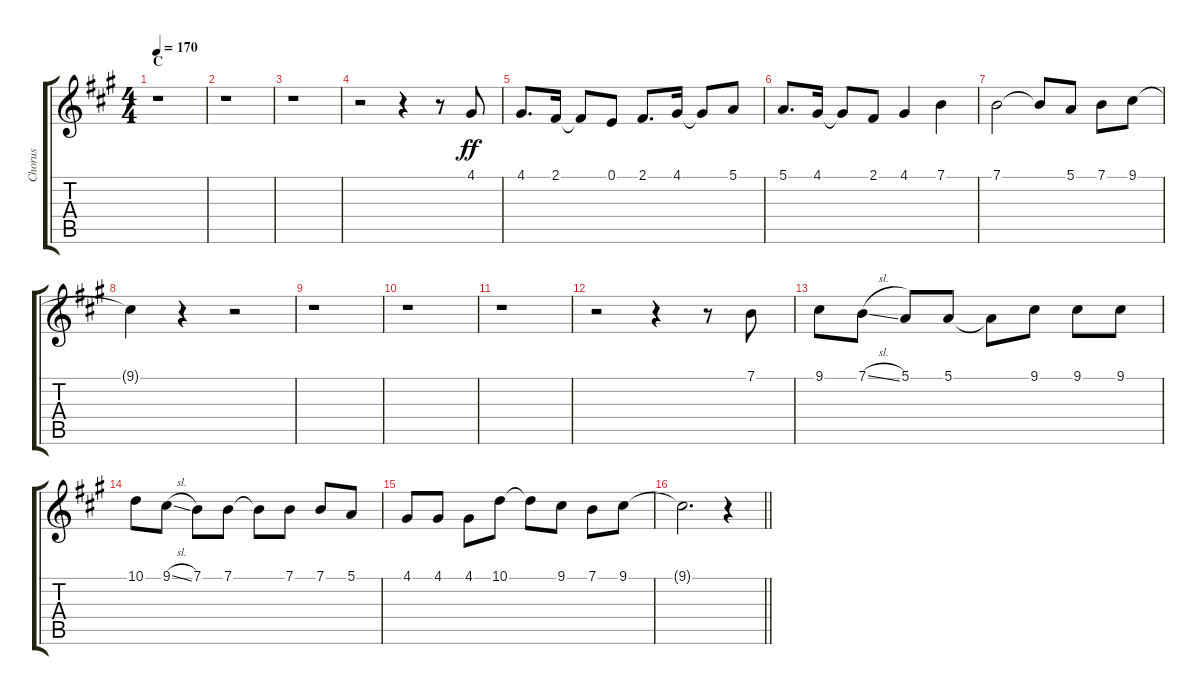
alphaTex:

\track ("Chorus" "Chorus") {instrument voiceoohs}
\staff {score tabs}
\tuning (E4 B3 G3 D3 A2 E2) {hide}
\ts (4 4)
\section ("" "C")
\tempo 170
\clef g2
\ks a
r.1{dy ff} |
r.1 |
r.1 |
r.2 r.4 r.8 4.1.8 |
4.1.8{d} 2.1.16 2.1{t}.8 0.1.8 2.1.8{d} 4.1.16 4.1{t}.8 5.1.8 |
5.1.8{d} 4.1.16 4.1{t}.8 2.1.8 4.1.4 7.1.4 |
7.1.2 7.1{t}.8 5.1.8 7.1.8 9.1.8 |
9.1{t}.4 r.4 r.2 |
r.1 |
r.1 |
r.1 |
r.2 r.4 r.8 7.1.8 |
9.1.8 7.1{sl}.8 5.1.8 5.1.8 5.1{t}.8 9.1.8 9.1.8 9.1.8 |
10.1.8 9.1{sl}.8 7.1.8 7.1.8 7.1{t}.8 7.1.8 7.1.8 5.1.8 |
4.1.8 4.1.8 4.1.8 10.1.8 10.1{t}.8 9.1.8 7.1.8 9.1.8 |
\barLineRight lightlight
9.1{t}.2{d} r.4
